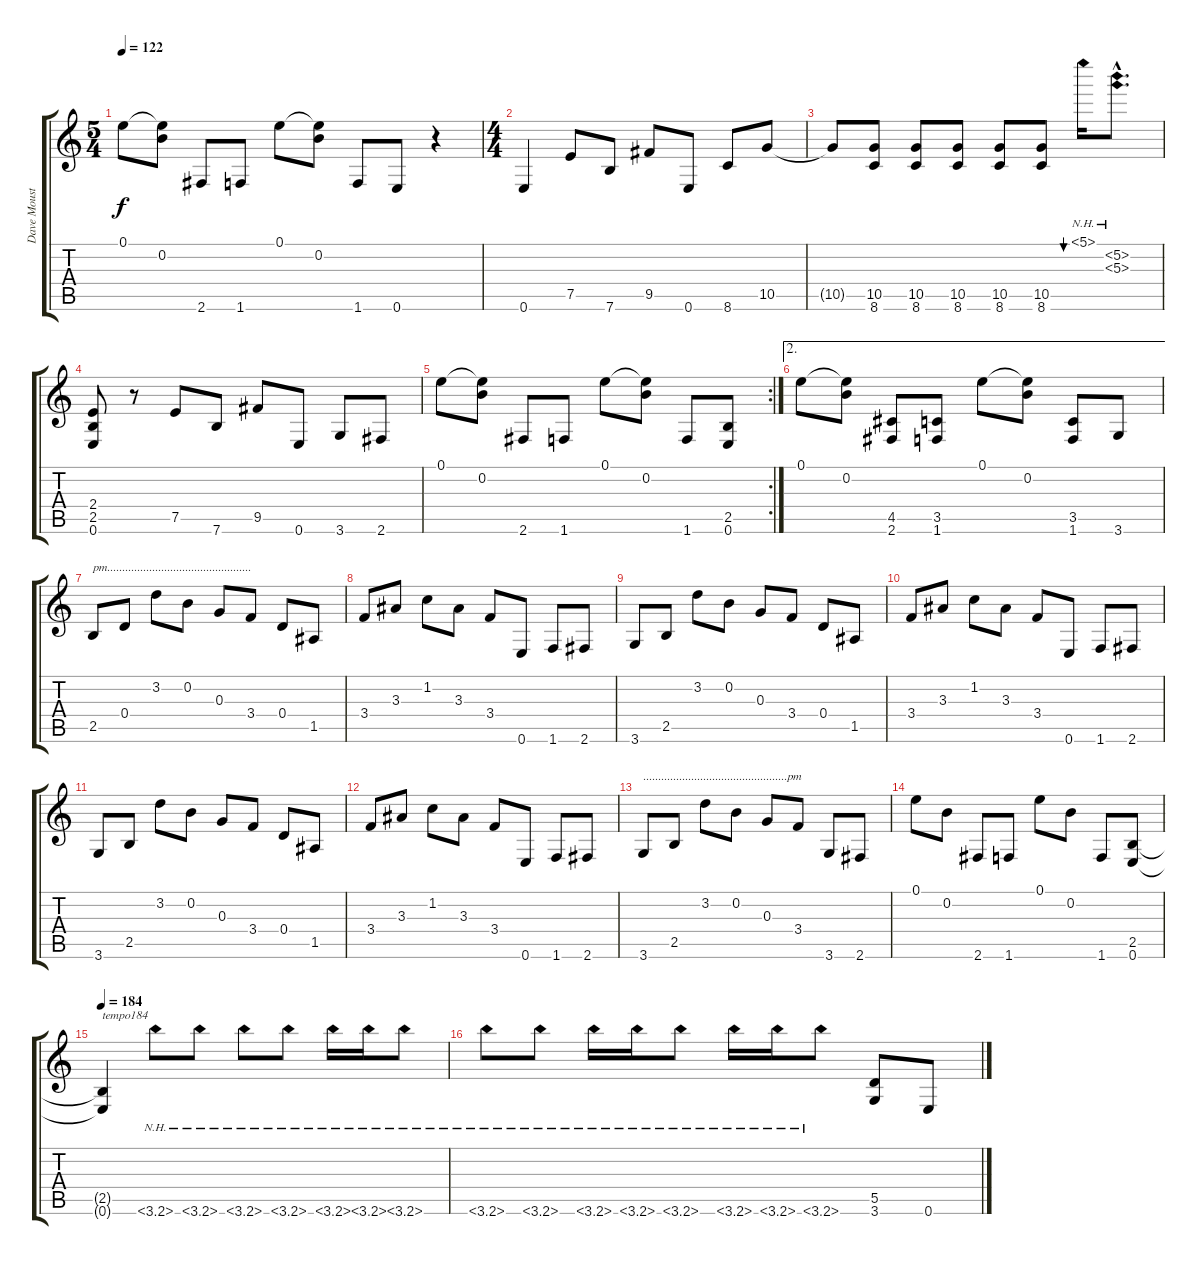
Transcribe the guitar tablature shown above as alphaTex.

\track ("Dave Moustaine" "Dave Moust") {instrument distortionguitar}
\staff {score tabs}
\tuning (E4 B3 G3 D3 A2 E2) {hide}
\ts (5 4)
\tempo 122
\clef g2
\ks c
0.1.8{dy f} (0.1{t} 0.2).8 2.6.8 1.6.8 0.1.8 (0.1{t} 0.2).8 1.6.8 0.6.8 r.4 |
\ts (4 4)
0.6.4 7.5.8 7.6.8 9.5.8 0.6.8 8.6.8 10.5.8 |
10.5{t}.8 (10.5 8.6).8 (10.5 8.6).8 (10.5 8.6).8 (10.5 8.6).8 (10.5 8.6).8 5.1{nh}.16{bu 240} (5.2{nh hac} 5.3{nh hac}).8{d} |
(2.4 2.5 0.6).8 r.8 7.5.8 7.6.8 9.5.8 0.6.8 3.6.8 2.6.8 |
\rc 2
0.1.8 (0.1{t} 0.2).8 2.6.8 1.6.8 0.1.8 (0.1{t} 0.2).8 1.6.8 (2.5 0.6).8 |
\ae 2
0.1.8 (0.1{t} 0.2).8 (4.5 2.6).8 (3.5 1.6).8 0.1.8 (0.1{t} 0.2).8 (3.5 1.6).8 3.6.8 |
2.5.8{txt "pm................................................"} 0.4.8 3.2.8 0.2.8 0.3.8 3.4.8 0.4.8 1.5.8 |
3.4.8 3.3.8 1.2.8 3.3.8 3.4.8 0.6.8 1.6.8 2.6.8 |
3.6.8 2.5.8 3.2.8 0.2.8 0.3.8 3.4.8 0.4.8 1.5.8 |
3.4.8 3.3.8 1.2.8 3.3.8 3.4.8 0.6.8 1.6.8 2.6.8 |
3.6.8 2.5.8 3.2.8 0.2.8 0.3.8 3.4.8 0.4.8 1.5.8 |
3.4.8 3.3.8 1.2.8 3.3.8 3.4.8 0.6.8 1.6.8 2.6.8 |
3.6.8{txt "................................................pm"} 2.5.8 3.2.8 0.2.8 0.3.8 3.4.8 3.6.8 2.6.8 |
0.1.8 0.2.8 2.6.8 1.6.8 0.1.8 0.2.8 1.6.8 (2.5 0.6).8 |
\tempo 184
(2.5{t} 0.6{t}).4{txt "tempo184"} 3.6{nh}.8 3.6{nh}.8 3.6{nh}.8 3.6{nh}.8 3.6{nh}.16 3.6{nh}.16 3.6{nh}.8 |
3.6{nh}.8 3.6{nh}.8 3.6{nh}.16 3.6{nh}.16 3.6{nh}.8 3.6{nh}.16 3.6{nh}.16 3.6{nh}.8 (5.5 3.6).8 0.6.8
